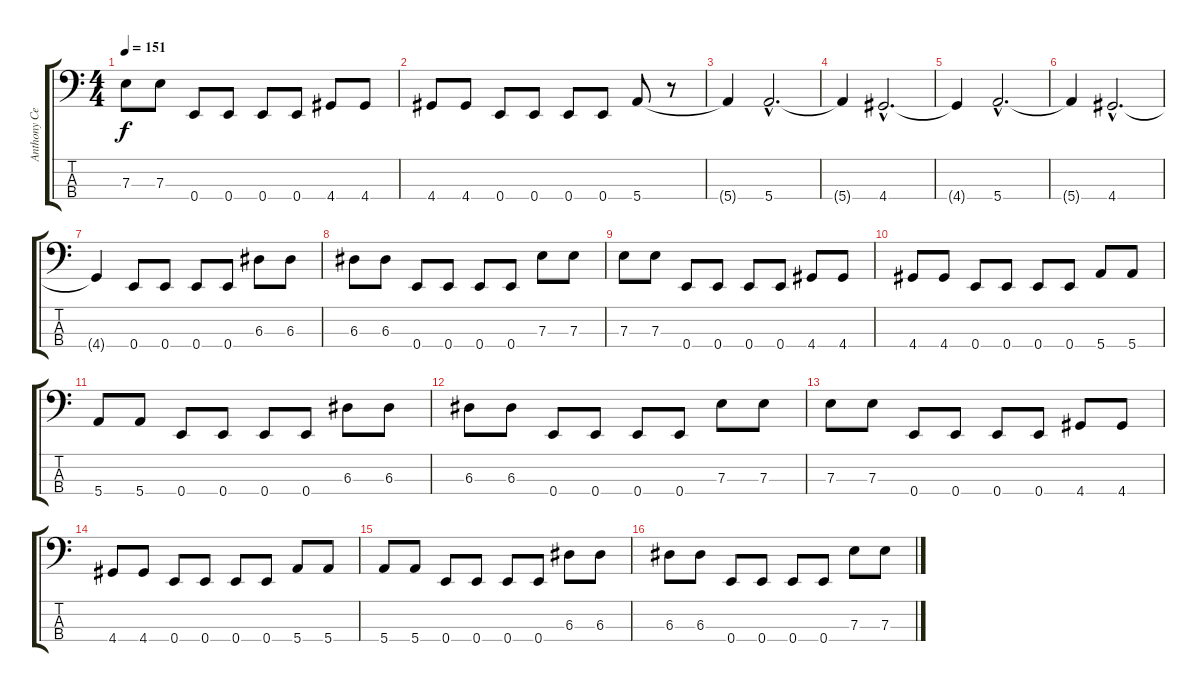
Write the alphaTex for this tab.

\track ("Anthony Celestino (Bass)" "Anthony Ce") {instrument electricbassfinger}
\staff {score tabs}
\tuning (G2 D2 A1 E1) {hide}
\ts (4 4)
\tempo 151
\clef f4
\ks c
7.3.8{dy f} 7.3.8 0.4.8 0.4.8 0.4.8 0.4.8 4.4.8 4.4.8 |
4.4.8 4.4.8 0.4.8 0.4.8 0.4.8 0.4.8 5.4.8 r.8 |
5.4{t}.4 5.4{hac}.2{d} |
5.4{t}.4 4.4{hac}.2{d} |
4.4{t}.4 5.4{hac}.2{d} |
5.4{t}.4 4.4{hac}.2{d} |
4.4{t}.4 0.4.8{volume 16} 0.4.8 0.4.8 0.4.8 6.3.8 6.3.8 |
6.3.8 6.3.8 0.4.8 0.4.8 0.4.8 0.4.8 7.3.8 7.3.8 |
7.3.8 7.3.8 0.4.8 0.4.8 0.4.8 0.4.8 4.4.8 4.4.8 |
4.4.8 4.4.8 0.4.8 0.4.8 0.4.8 0.4.8 5.4.8 5.4.8 |
5.4.8 5.4.8 0.4.8 0.4.8 0.4.8 0.4.8 6.3.8 6.3.8 |
6.3.8 6.3.8 0.4.8 0.4.8 0.4.8 0.4.8 7.3.8 7.3.8 |
7.3.8 7.3.8 0.4.8 0.4.8 0.4.8 0.4.8 4.4.8 4.4.8 |
4.4.8 4.4.8 0.4.8 0.4.8 0.4.8 0.4.8 5.4.8 5.4.8 |
5.4.8 5.4.8 0.4.8 0.4.8 0.4.8 0.4.8 6.3.8 6.3.8 |
6.3.8 6.3.8 0.4.8 0.4.8 0.4.8 0.4.8 7.3.8 7.3.8
